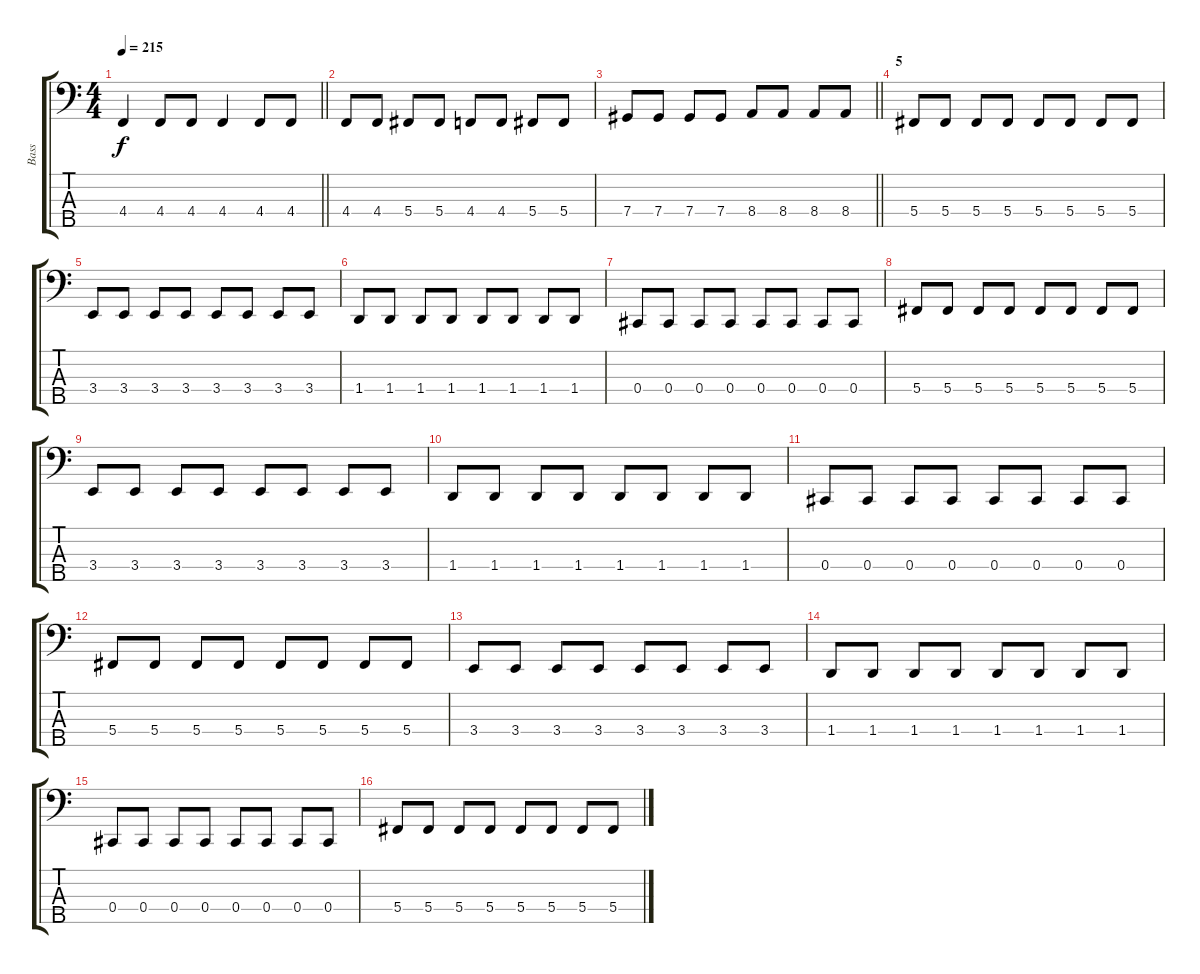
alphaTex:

\track ("Bass" "Bass") {instrument electricbassfinger}
\staff {score tabs}
\tuning (E2 B1 Gb1 Db1 Ab0) {hide}
\ts (4 4)
\tempo 215
\clef f4
\barLineRight lightlight
\ks c
4.4.4{dy f} 4.4.8 4.4.8 4.4.4 4.4.8 4.4.8 |
4.4.8 4.4.8 5.4.8 5.4.8 4.4.8 4.4.8 5.4.8 5.4.8 |
\barLineRight lightlight
7.4.8 7.4.8 7.4.8 7.4.8 8.4.8 8.4.8 8.4.8 8.4.8 |
\section ("" "5")
5.4.8 5.4.8 5.4.8 5.4.8 5.4.8 5.4.8 5.4.8 5.4.8 |
3.4.8 3.4.8 3.4.8 3.4.8 3.4.8 3.4.8 3.4.8 3.4.8 |
1.4.8 1.4.8 1.4.8 1.4.8 1.4.8 1.4.8 1.4.8 1.4.8 |
0.4.8 0.4.8 0.4.8 0.4.8 0.4.8 0.4.8 0.4.8 0.4.8 |
5.4.8 5.4.8 5.4.8 5.4.8 5.4.8 5.4.8 5.4.8 5.4.8 |
3.4.8 3.4.8 3.4.8 3.4.8 3.4.8 3.4.8 3.4.8 3.4.8 |
1.4.8 1.4.8 1.4.8 1.4.8 1.4.8 1.4.8 1.4.8 1.4.8 |
0.4.8 0.4.8 0.4.8 0.4.8 0.4.8 0.4.8 0.4.8 0.4.8 |
5.4.8 5.4.8 5.4.8 5.4.8 5.4.8 5.4.8 5.4.8 5.4.8 |
3.4.8 3.4.8 3.4.8 3.4.8 3.4.8 3.4.8 3.4.8 3.4.8 |
1.4.8 1.4.8 1.4.8 1.4.8 1.4.8 1.4.8 1.4.8 1.4.8 |
0.4.8 0.4.8 0.4.8 0.4.8 0.4.8 0.4.8 0.4.8 0.4.8 |
5.4.8 5.4.8 5.4.8 5.4.8 5.4.8 5.4.8 5.4.8 5.4.8
